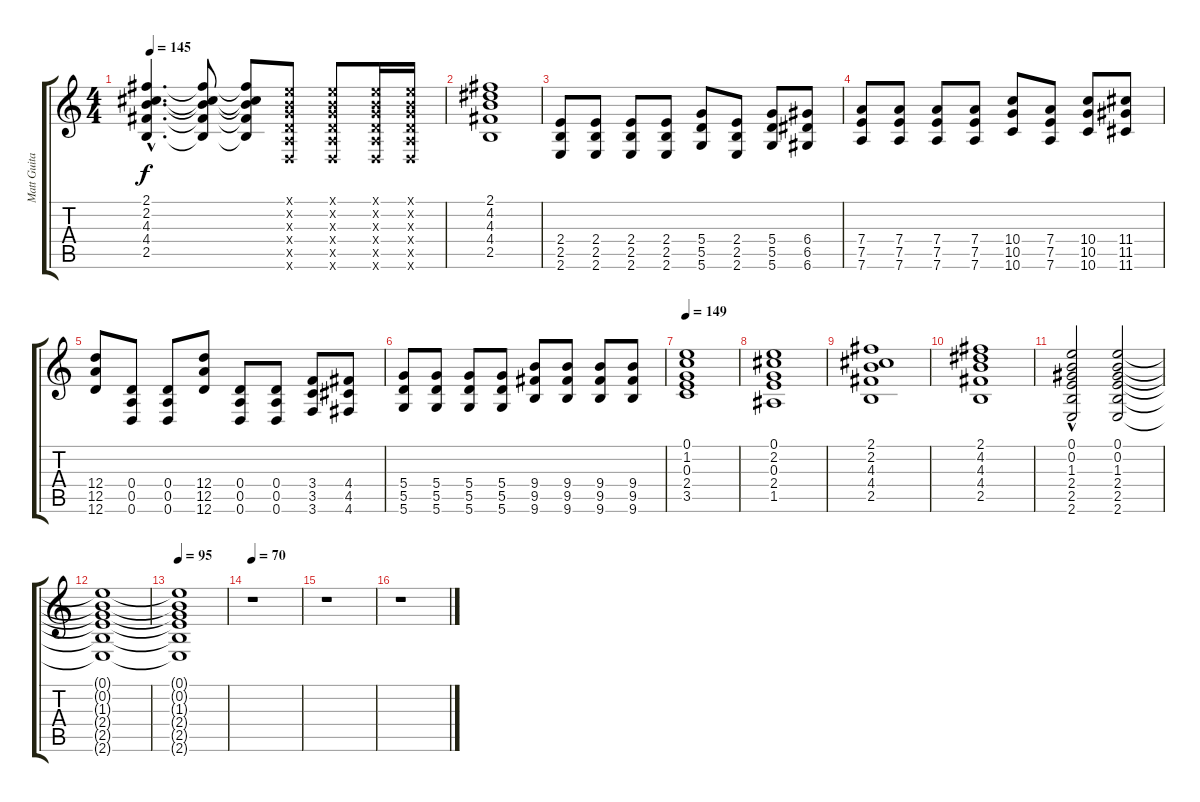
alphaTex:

\track ("Matt Guitar (Distort)" "Matt Guita") {instrument distortionguitar}
\staff {score tabs}
\tuning (E4 B3 G3 D3 A2 D2) {hide}
\ts (4 4)
\tempo 145
\clef g2
\ks c
(2.1{hac} 2.2{hac} 4.3{hac} 4.4{hac} 2.5{hac}).4{d dy f} (2.1{t} 2.2{t} 4.3{t} 4.4{t} 2.5{t}).8 (2.1{t} 2.2{t} 4.3{t} 4.4{t} 2.5{t}).8 (0.1{x} 0.2{x} 0.3{x} 0.4{x} 0.5{x} 0.6{x}).8 (0.1{x} 0.2{x} 0.3{x} 0.4{x} 0.5{x} 0.6{x}).8 (0.1{x} 0.2{x} 0.3{x} 0.4{x} 0.5{x} 0.6{x}).16 (0.1{x} 0.2{x} 0.3{x} 0.4{x} 0.5{x} 0.6{x}).16 |
(2.1 4.2 4.3 4.4 2.5).1 |
(2.4 2.5 2.6).8 (2.4 2.5 2.6).8 (2.4 2.5 2.6).8 (2.4 2.5 2.6).8 (5.4 5.5 5.6).8 (2.4 2.5 2.6).8 (5.4 5.5 5.6).8 (6.4 6.5 6.6).8 |
(7.4 7.5 7.6).8 (7.4 7.5 7.6).8 (7.4 7.5 7.6).8 (7.4 7.5 7.6).8 (10.4 10.5 10.6).8 (7.4 7.5 7.6).8 (10.4 10.5 10.6).8 (11.4 11.5 11.6).8 |
(12.4 12.5 12.6).8 (0.4 0.5 0.6).8 (0.4 0.5 0.6).8 (12.4 12.5 12.6).8 (0.4 0.5 0.6).8 (0.4 0.5 0.6).8 (3.4 3.5 3.6).8 (4.4 4.5 4.6).8 |
(5.4 5.5 5.6).8 (5.4 5.5 5.6).8 (5.4 5.5 5.6).8 (5.4 5.5 5.6).8 (9.4 9.5 9.6).8 (9.4 9.5 9.6).8 (9.4 9.5 9.6).8 (9.4 9.5 9.6).8 |
\tempo 149
(0.1 1.2 0.3 2.4 3.5).1 |
(0.1 2.2 0.3 2.4 1.5).1 |
(2.1 2.2 4.3 4.4 2.5).1 |
(2.1 4.2 4.3 4.4 2.5).1 |
(0.1{hac} 0.2 1.3 2.4 2.5 2.6).2 (0.1 0.2 1.3 2.4 2.5 2.6).2{volume 8} |
(0.1{t} 0.2{t} 1.3{t} 2.4{t} 2.5{t} 2.6{t}).1 |
\tempo 95
(0.1{t} 0.2{t} 1.3{t} 2.4{t} 2.5{t} 2.6{t}).1 |
\tempo 70
r.1 |
r.1 |
r.1
